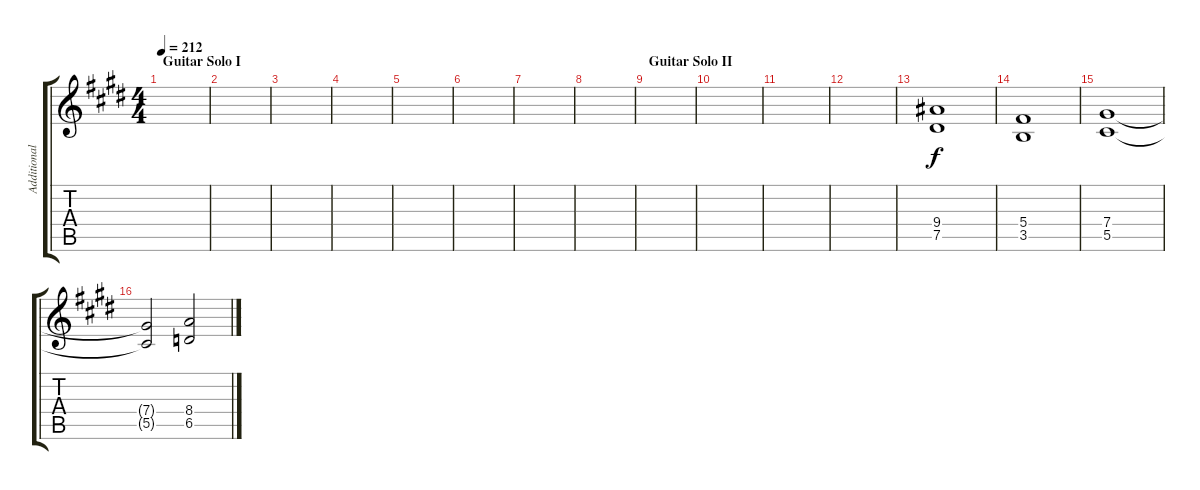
\track ("Additional Instruments" "Additional") {instrument distortionguitar}
\staff {score tabs}
\tuning (Eb4 Bb3 Gb3 Db3 Ab2 Eb2) {hide}
\ts (4 4)
\section ("" "Guitar Solo I")
\tempo 212
\clef g2
\ks c#minor
|
|
|
|
|
|
|
|
\section ("" "Guitar Solo II")
|
|
|
|
(9.4 7.5).1 |
(5.4 3.5).1 |
(7.4 5.5).1 |
(7.4{t} 5.5{t}).2 (8.4 6.5).2
